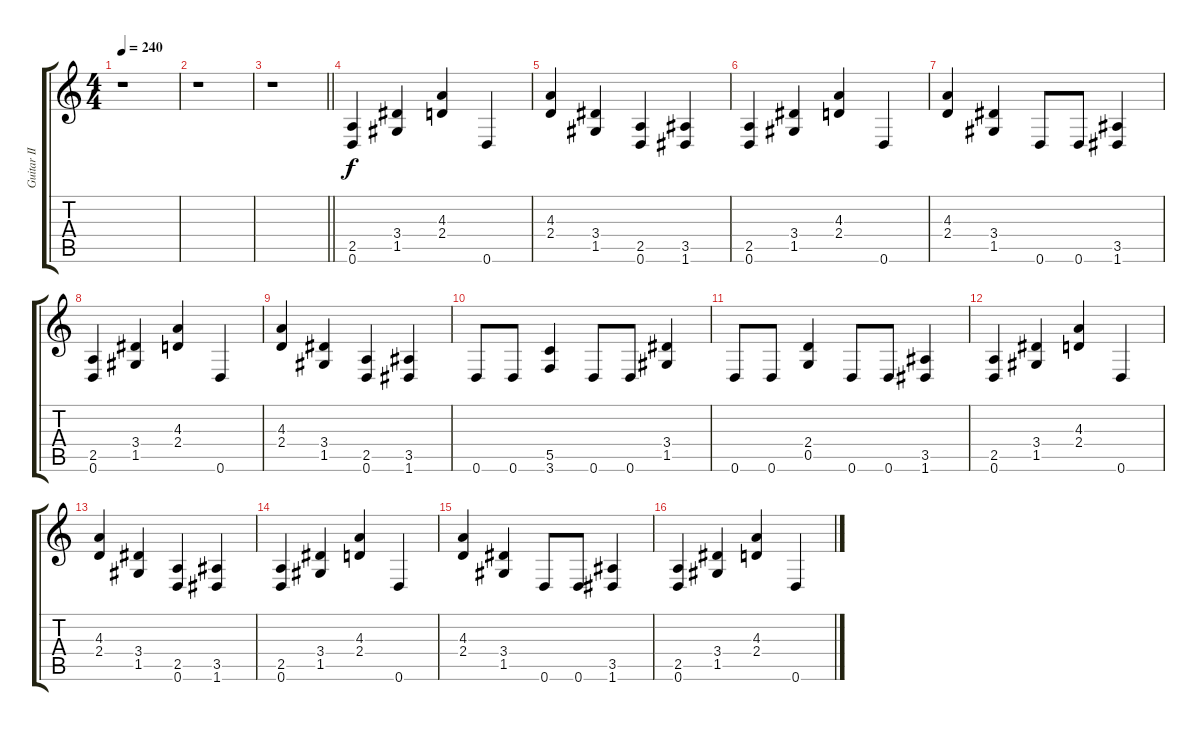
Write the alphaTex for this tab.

\track ("Guitar II" "Guitar II") {instrument distortionguitar}
\staff {score tabs}
\tuning (D4 A3 F3 C3 G2 D2) {hide}
\ts (4 4)
\tempo 240
\clef g2
\ks c
r.1{dy f} |
r.1 |
\barLineRight lightlight
r.1 |
\section ("" "")
(2.5 0.6).4 (3.4 1.5).4 (4.3 2.4).4 0.6.4 |
(4.3 2.4).4 (3.4 1.5).4 (2.5 0.6).4 (3.5 1.6).4 |
(2.5 0.6).4 (3.4 1.5).4 (4.3 2.4).4 0.6.4 |
(4.3 2.4).4 (3.4 1.5).4 0.6.8 0.6.8 (3.5 1.6).4 |
(2.5 0.6).4 (3.4 1.5).4 (4.3 2.4).4 0.6.4 |
(4.3 2.4).4 (3.4 1.5).4 (2.5 0.6).4 (3.5 1.6).4 |
0.6.8 0.6.8 (5.5 3.6).4 0.6.8 0.6.8 (3.4 1.5).4 |
0.6.8 0.6.8 (2.4 0.5).4 0.6.8 0.6.8 (3.5 1.6).4 |
(2.5 0.6).4 (3.4 1.5).4 (4.3 2.4).4 0.6.4 |
(4.3 2.4).4 (3.4 1.5).4 (2.5 0.6).4 (3.5 1.6).4 |
(2.5 0.6).4 (3.4 1.5).4 (4.3 2.4).4 0.6.4 |
(4.3 2.4).4 (3.4 1.5).4 0.6.8 0.6.8 (3.5 1.6).4 |
(2.5 0.6).4 (3.4 1.5).4 (4.3 2.4).4 0.6.4
